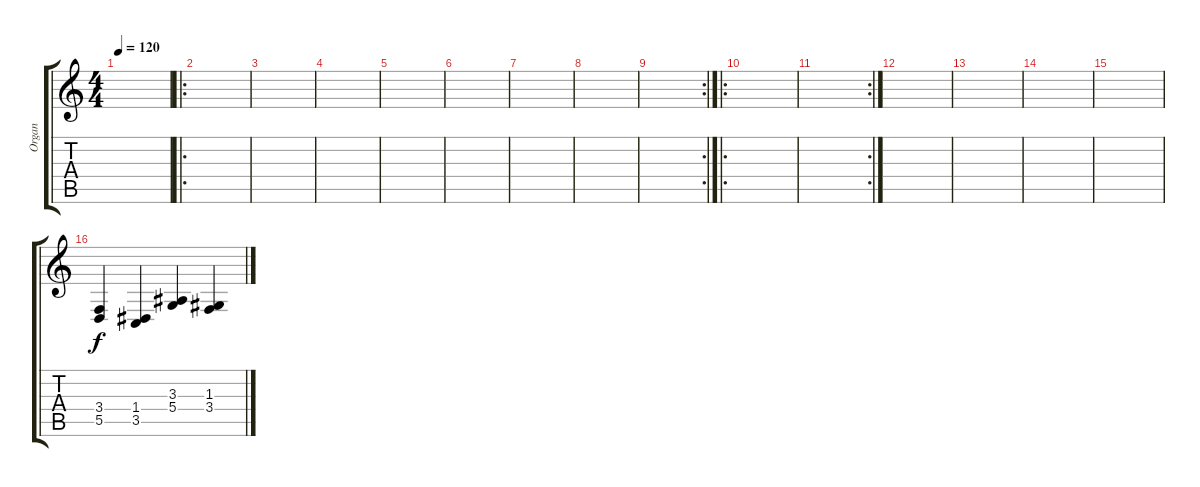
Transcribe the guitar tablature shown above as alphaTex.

\track ("Organ" "Organ") {instrument drawbarorgan}
\staff {score tabs}
\tuning (E4 B3 G3 D3 A2 E2) {hide}
\ts (4 4)
\tempo 120
\clef g2
\ks c
|
\ro
|
|
|
|
|
|
|
\rc 2
|
\ro
|
\rc 2
|
|
|
|
|
(3.4 5.5).4 (1.4 3.5).4 (3.3 5.4).4 (1.3 3.4).4
